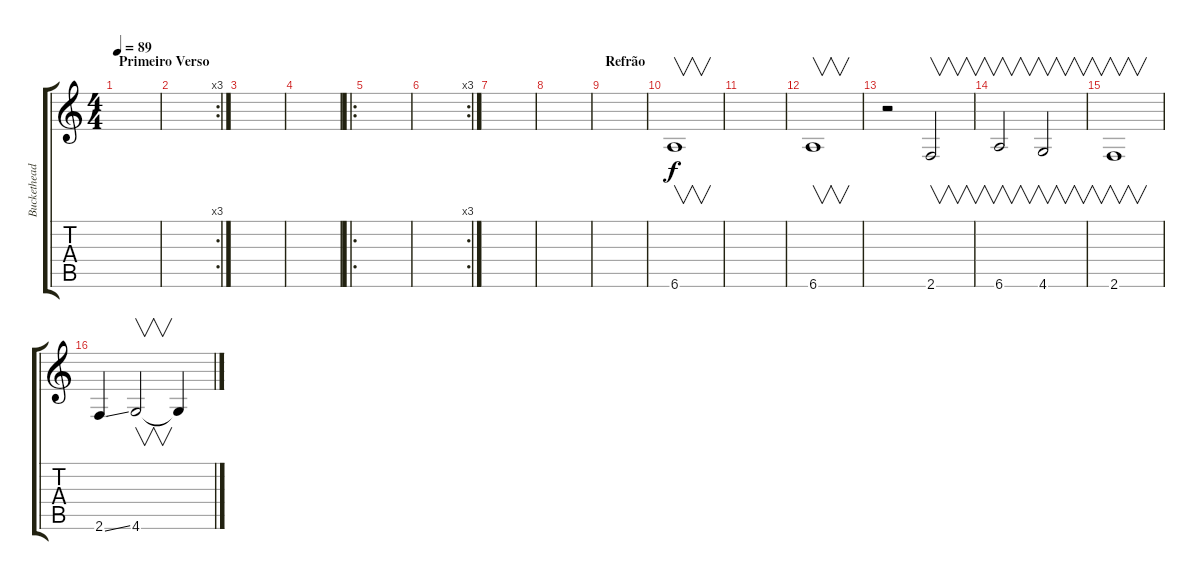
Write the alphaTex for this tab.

\track ("Buckethead" "Buckethead") {instrument distortionguitar}
\staff {score tabs}
\tuning (Eb4 Bb3 Gb3 Db3 Ab2 Eb2) {hide}
\ts (4 4)
\section ("" "Primeiro Verso")
\tempo 89
\clef g2
\ks c
|
\rc 3
|
|
|
\ro
|
\rc 3
|
|
|
\section ("" "Refrão")
|
6.6.1{v} |
|
6.6.1{v} |
r.2 2.6.2{v} |
6.6.2{v} 4.6.2{v} |
2.6.1{v} |
2.6{ss}.4 4.6.2{v} 4.6{t}.4
